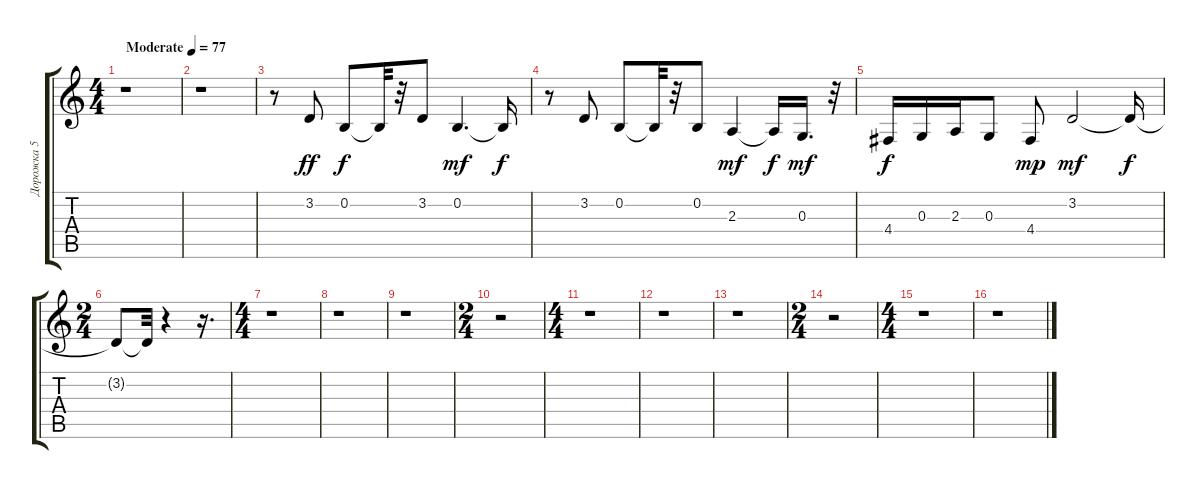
\track ("Дорожка 5" "Дорожка 5") {instrument pad1newage}
\staff {score tabs}
\tuning (E4 B3 G3 D3 A2 E2) {hide}
\ts (4 4)
\tempo (77 "Moderate")
\clef g2
\ks c
r.1{dy ff instrument pad1newage} |
r.1 |
r.8 3.2.8 0.2.8{dy f} 0.2{t}.32 r.32 3.2.8 0.2.4{d dy mf} 0.2{t}.16{dy f} |
r.8 3.2.8 0.2.8 0.2{t}.32 r.32 0.2.8 2.3.4{dy mf} 2.3{t}.16{dy f} 0.3.16{d dy mf} r.32 |
4.4.16{dy f} 0.3.16 2.3.16 0.3.8 4.4.8{dy mp} 3.2.2{dy mf} 3.2{t}.16{dy f} |
\ts (2 4)
3.2{t}.8 3.2{t}.32 r.4 r.16{d} |
\ts (4 4)
r.1 |
r.1 |
r.1 |
\ts (2 4)
r.2 |
\ts (4 4)
r.1 |
r.1 |
r.1 |
\ts (2 4)
r.2 |
\ts (4 4)
r.1 |
r.1
